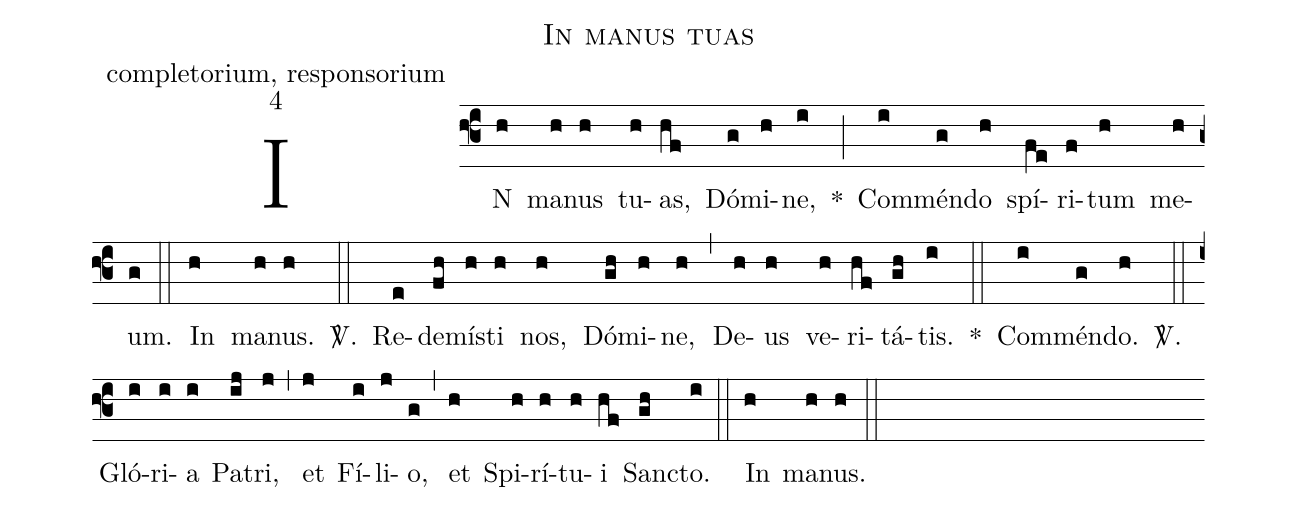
name: In manus tuas;
office-part: completorium, responsorium;
mode: 4;
%%
(f3)
IN(h) ma(h)nus(h) tu(h)as,(hf) Dó(g)mi(h)ne,(i) *(;)
Com(i)mén(g)do(h) spí(fe)ri(f)tum(h) me(h)um.(g) (::)
In(h) ma(h)nus.(h) <sp>V/</sp>.(::)
Re(e)de(fh)mís(h)ti(h) nos,(h) Dó(gh)mi(h)ne,(h) (,)
De(h)us(h) ve(h)ri(hf)tá(gh)tis.(i) *(::)
Com(i)mén(g)do.(h) <sp>V/</sp>.(::)
Gló(i)ri(i)a(i) Pa(ij)tri,(j) (,)
et(j) Fí(i)li(j)o,(g) (,)
et(h) Spi(h)rí(h)tu(h)i(hf) San(gh)cto.(i) (::)
In(h) ma(h)nus.(h) (::)
